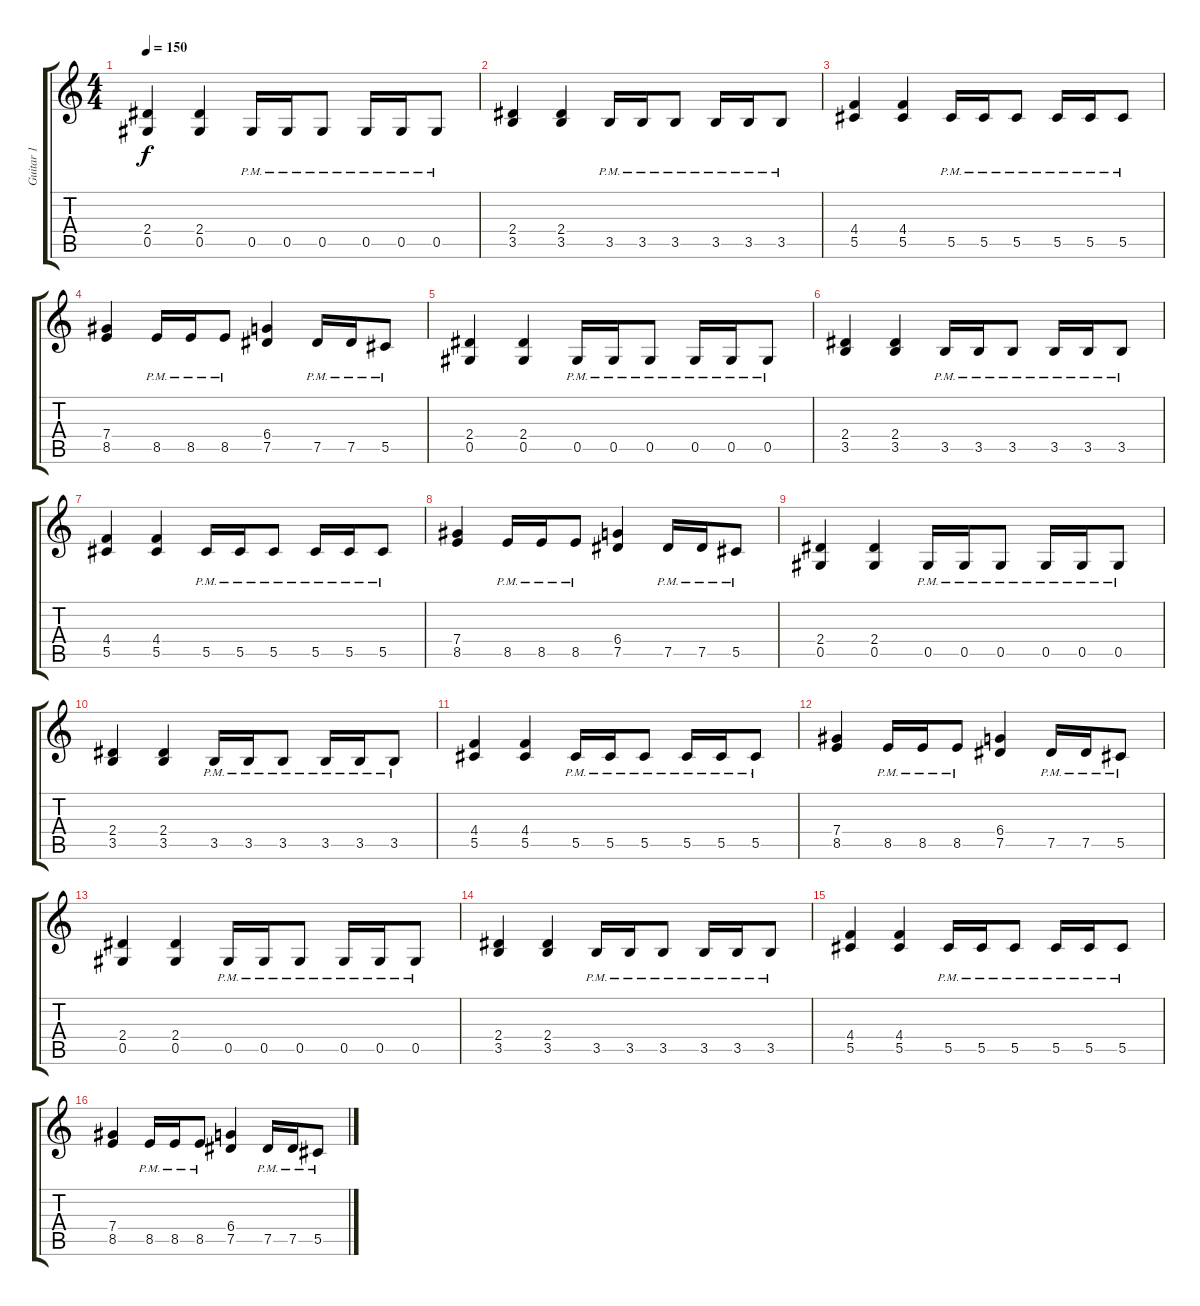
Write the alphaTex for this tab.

\track ("Guitar 1" "Guitar 1") {instrument acousticguitarsteel}
\staff {score tabs}
\tuning (Eb4 Bb3 Gb3 Db3 Ab2 Eb2) {hide}
\ts (4 4)
\section ("" "")
\tempo 150
\clef g2
\ks c
(2.4 0.5).4{dy f} (2.4 0.5).4 0.5{pm}.16 0.5{pm}.16 0.5{pm}.8 0.5{pm}.16 0.5{pm}.16 0.5{pm}.8 |
(2.4 3.5).4 (2.4 3.5).4 3.5{pm}.16 3.5{pm}.16 3.5{pm}.8 3.5{pm}.16 3.5{pm}.16 3.5{pm}.8 |
(4.4 5.5).4 (4.4 5.5).4 5.5{pm}.16 5.5{pm}.16 5.5{pm}.8 5.5{pm}.16 5.5{pm}.16 5.5{pm}.8 |
(7.4 8.5).4 8.5{pm}.16 8.5{pm}.16 8.5{pm}.8 (6.4 7.5).4 7.5{pm}.16 7.5{pm}.16 5.5{pm}.8 |
(2.4 0.5).4 (2.4 0.5).4 0.5{pm}.16 0.5{pm}.16 0.5{pm}.8 0.5{pm}.16 0.5{pm}.16 0.5{pm}.8 |
(2.4 3.5).4 (2.4 3.5).4 3.5{pm}.16 3.5{pm}.16 3.5{pm}.8 3.5{pm}.16 3.5{pm}.16 3.5{pm}.8 |
(4.4 5.5).4 (4.4 5.5).4 5.5{pm}.16 5.5{pm}.16 5.5{pm}.8 5.5{pm}.16 5.5{pm}.16 5.5{pm}.8 |
(7.4 8.5).4 8.5{pm}.16 8.5{pm}.16 8.5{pm}.8 (6.4 7.5).4 7.5{pm}.16 7.5{pm}.16 5.5{pm}.8 |
(2.4 0.5).4 (2.4 0.5).4 0.5{pm}.16 0.5{pm}.16 0.5{pm}.8 0.5{pm}.16 0.5{pm}.16 0.5{pm}.8 |
(2.4 3.5).4 (2.4 3.5).4 3.5{pm}.16 3.5{pm}.16 3.5{pm}.8 3.5{pm}.16 3.5{pm}.16 3.5{pm}.8 |
(4.4 5.5).4 (4.4 5.5).4 5.5{pm}.16 5.5{pm}.16 5.5{pm}.8 5.5{pm}.16 5.5{pm}.16 5.5{pm}.8 |
(7.4 8.5).4 8.5{pm}.16 8.5{pm}.16 8.5{pm}.8 (6.4 7.5).4 7.5{pm}.16 7.5{pm}.16 5.5{pm}.8 |
(2.4 0.5).4 (2.4 0.5).4 0.5{pm}.16 0.5{pm}.16 0.5{pm}.8 0.5{pm}.16 0.5{pm}.16 0.5{pm}.8 |
(2.4 3.5).4 (2.4 3.5).4 3.5{pm}.16 3.5{pm}.16 3.5{pm}.8 3.5{pm}.16 3.5{pm}.16 3.5{pm}.8 |
(4.4 5.5).4 (4.4 5.5).4 5.5{pm}.16 5.5{pm}.16 5.5{pm}.8 5.5{pm}.16 5.5{pm}.16 5.5{pm}.8 |
(7.4 8.5).4 8.5{pm}.16 8.5{pm}.16 8.5{pm}.8 (6.4 7.5).4 7.5{pm}.16 7.5{pm}.16 5.5{pm}.8
